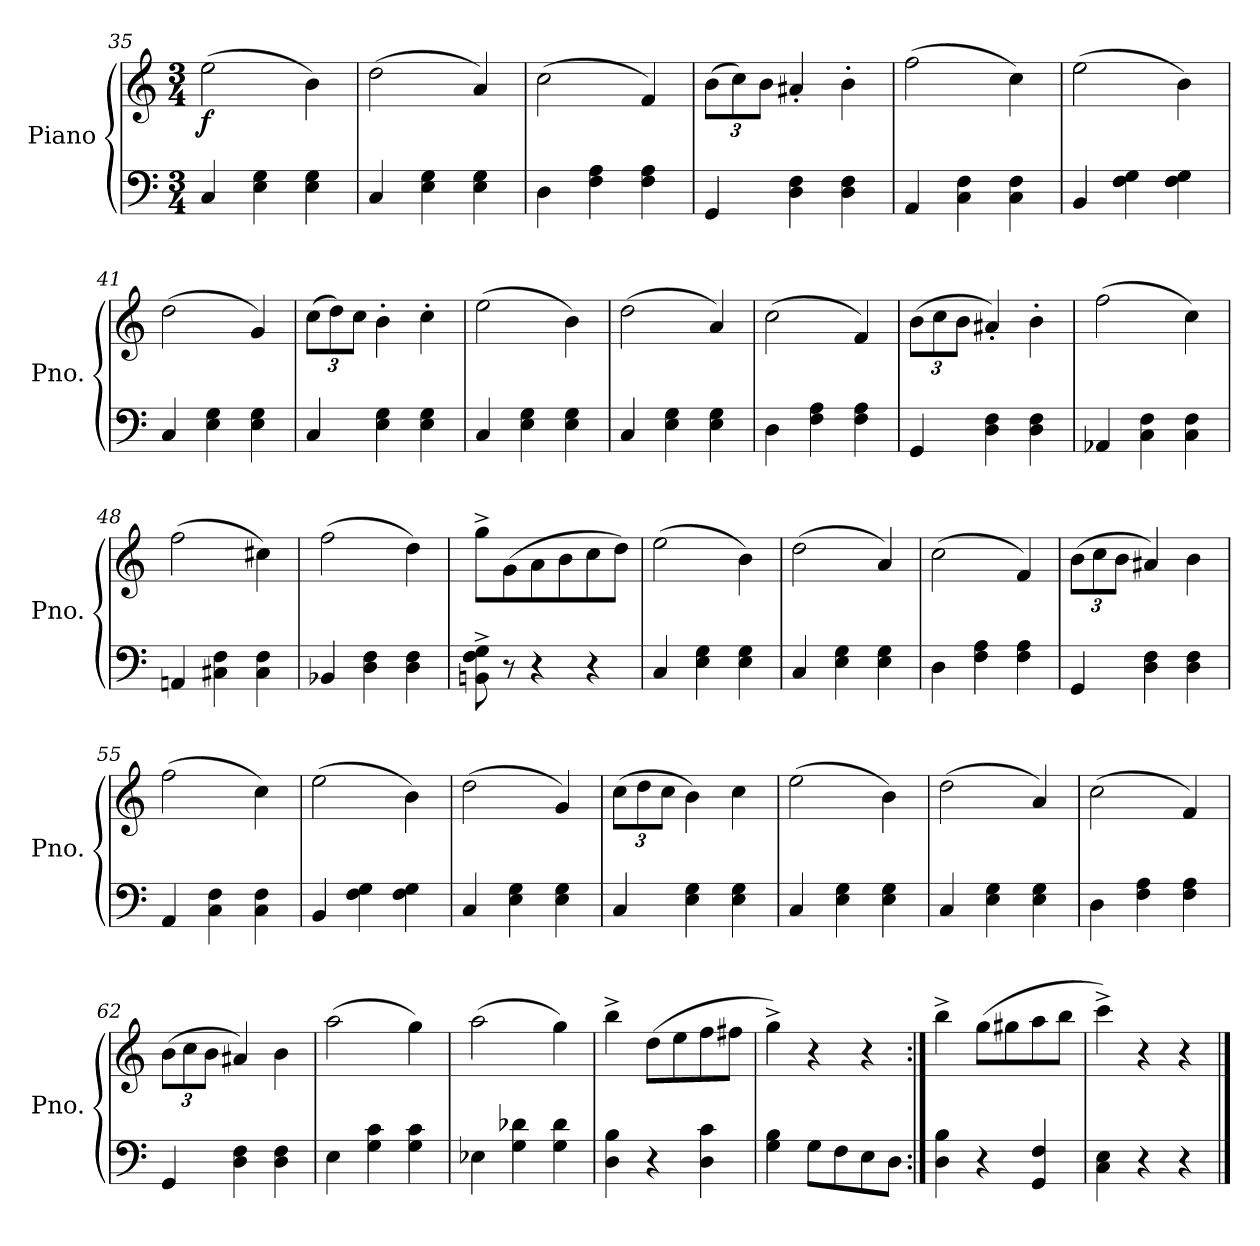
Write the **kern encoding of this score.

**kern	**kern	**dynam
*part1	*part1	*part1
*staff2	*staff1	*staff1/2
*I"Piano	*	*
*I'Pno.	*	*
!!LO:LB:g=z
*clefF4	*clefG2	*
*k[]	*k[]	*
*M3/4	*M3/4	*
=35	=35	=35
!	!	!LO:DY:b
4C/	(2ee\	f
4E\ 4G\	.	.
4E\ 4G\	4b\)	.
=36	=36	=36
4C/	(2dd\	.
4E\ 4G\	.	.
4E\ 4G\	4a/)	.
=37	=37	=37
4D\	(2cc\	.
4F\ 4A\	.	.
4F\ 4A\	4f/)	.
=38	=38	=38
*	*Xbrackettup	*
4GG/	(12b\L	.
.	12cc\)	.
.	12b\J	.
4D\ 4F\	4a#X'/	.
4D\ 4F\	4b'\	.
!!LO:PB:g=z
=39	=39	=39
4AA/	(2ff\	.
4C\ 4F\	.	.
4C\ 4F\	4cc\)	.
=40	=40	=40
4BB/	(2ee\	.
4F\ 4G\	.	.
4F\ 4G\	4b\)	.
=41	=41	=41
4C/	(2dd\	.
4E\ 4G\	.	.
4E\ 4G\	4g/)	.
=42	=42	=42
4C/	(12cc\L	.
.	12dd\)	.
.	12cc\J	.
4E\ 4G\	4b'\	.
4E\ 4G\	4cc'\	.
!!LO:LB:g=z
=43	=43	=43
4C/	(2ee\	.
4E\ 4G\	.	.
4E\ 4G\	4b\)	.
=44	=44	=44
4C/	(2dd\	.
4E\ 4G\	.	.
4E\ 4G\	4a/)	.
=45	=45	=45
4D\	(2cc\	.
4F\ 4A\	.	.
4F\ 4A\	4f/)	.
=46	=46	=46
4GG/	(12b\L	.
.	12cc\	.
.	12b\J	.
4D\ 4F\	4a#X'/)	.
4D\ 4F\	4b'\	.
!!LO:LB:g=z
=47	=47	=47
4AA-X/	(2ff\	.
4C\ 4F\	.	.
4C\ 4F\	4cc\)	.
=48	=48	=48
4AAni/	(2ff\	.
4C#X\ 4F\	.	.
4C#\ 4F\	4cc#X\)	.
=49	=49	=49
4BB-X/	(2ff\	.
4D\ 4F\	.	.
4D\ 4F\	4dd\)	.
=50	=50	=50
8BBni\^ 8F\^ 8G\^	8gg^\L	.
8r	(8g\	.
4r	8a\	.
.	8b\	.
4r	8cc\	.
.	8dd\J)	.
!!LO:LB:g=z
=51	=51	=51
4C/	(2ee\	.
4E\ 4G\	.	.
4E\ 4G\	4b\)	.
=52	=52	=52
4C/	(2dd\	.
4E\ 4G\	.	.
4E\ 4G\	4a/)	.
=53	=53	=53
4D\	(2cc\	.
4F\ 4A\	.	.
4F\ 4A\	4f/)	.
=54	=54	=54
4GG/	(12b\L	.
.	12cc\	.
.	12b\J	.
4D\ 4F\	4a#X/)	.
4D\ 4F\	4b\	.
!!LO:LB:g=z
=55	=55	=55
4AA/	(2ff\	.
4C\ 4F\	.	.
4C\ 4F\	4cc\)	.
=56	=56	=56
4BB/	(2ee\	.
4F\ 4G\	.	.
4F\ 4G\	4b\)	.
=57	=57	=57
4C/	(2dd\	.
4E\ 4G\	.	.
4E\ 4G\	4g/)	.
=58	=58	=58
4C/	(12cc\L	.
.	12dd\	.
.	12cc\J	.
4E\ 4G\	4b\)	.
4E\ 4G\	4cc\	.
=59	=59	=59
4C/	(2ee\	.
4E\ 4G\	.	.
4E\ 4G\	4b\)	.
!!LO:LB:g=z
=60	=60	=60
4C/	(2dd\	.
4E\ 4G\	.	.
4E\ 4G\	4a/)	.
=61	=61	=61
4D\	(2cc\	.
4F\ 4A\	.	.
4F\ 4A\	4f/)	.
=62	=62	=62
4GG/	(12b\L	.
.	12cc\	.
.	12b\J	.
4D\ 4F\	4a#X/)	.
4D\ 4F\	4b\	.
=63	=63	=63
4E\	(2aa\	.
4G\ 4c\	.	.
4G\ 4c\	4gg\)	.
=64	=64	=64
4E-X\	(2aa\	.
4G\ 4d-X\	.	.
4G\ 4d-\	4gg\)	.
!!LO:PB:g=z
=65	=65	=65
4D\ 4B\	4bb^\	.
4r	(8dd\L	.
.	8ee\	.
4D\ 4c\	8ff\	.
.	8ff#X\J	.
=66	=66	=66
4G\ 4B\	4gg^\)	.
8G\L	4r	.
8F\	.	.
8E\	4r	.
8D\J	.	.
=67:|!	=67:|!	=67:|!
4D\ 4B\	4bb^\	.
4r	(8gg\L	.
.	8gg#X\	.
4GG/ 4F/	8aa\	.
.	8bb\J	.
=68	=68	=68
4C\ 4E\	4ccc^\)	.
4r	4r	.
4r	4r	.
==	==	==
*-	*-	*-
